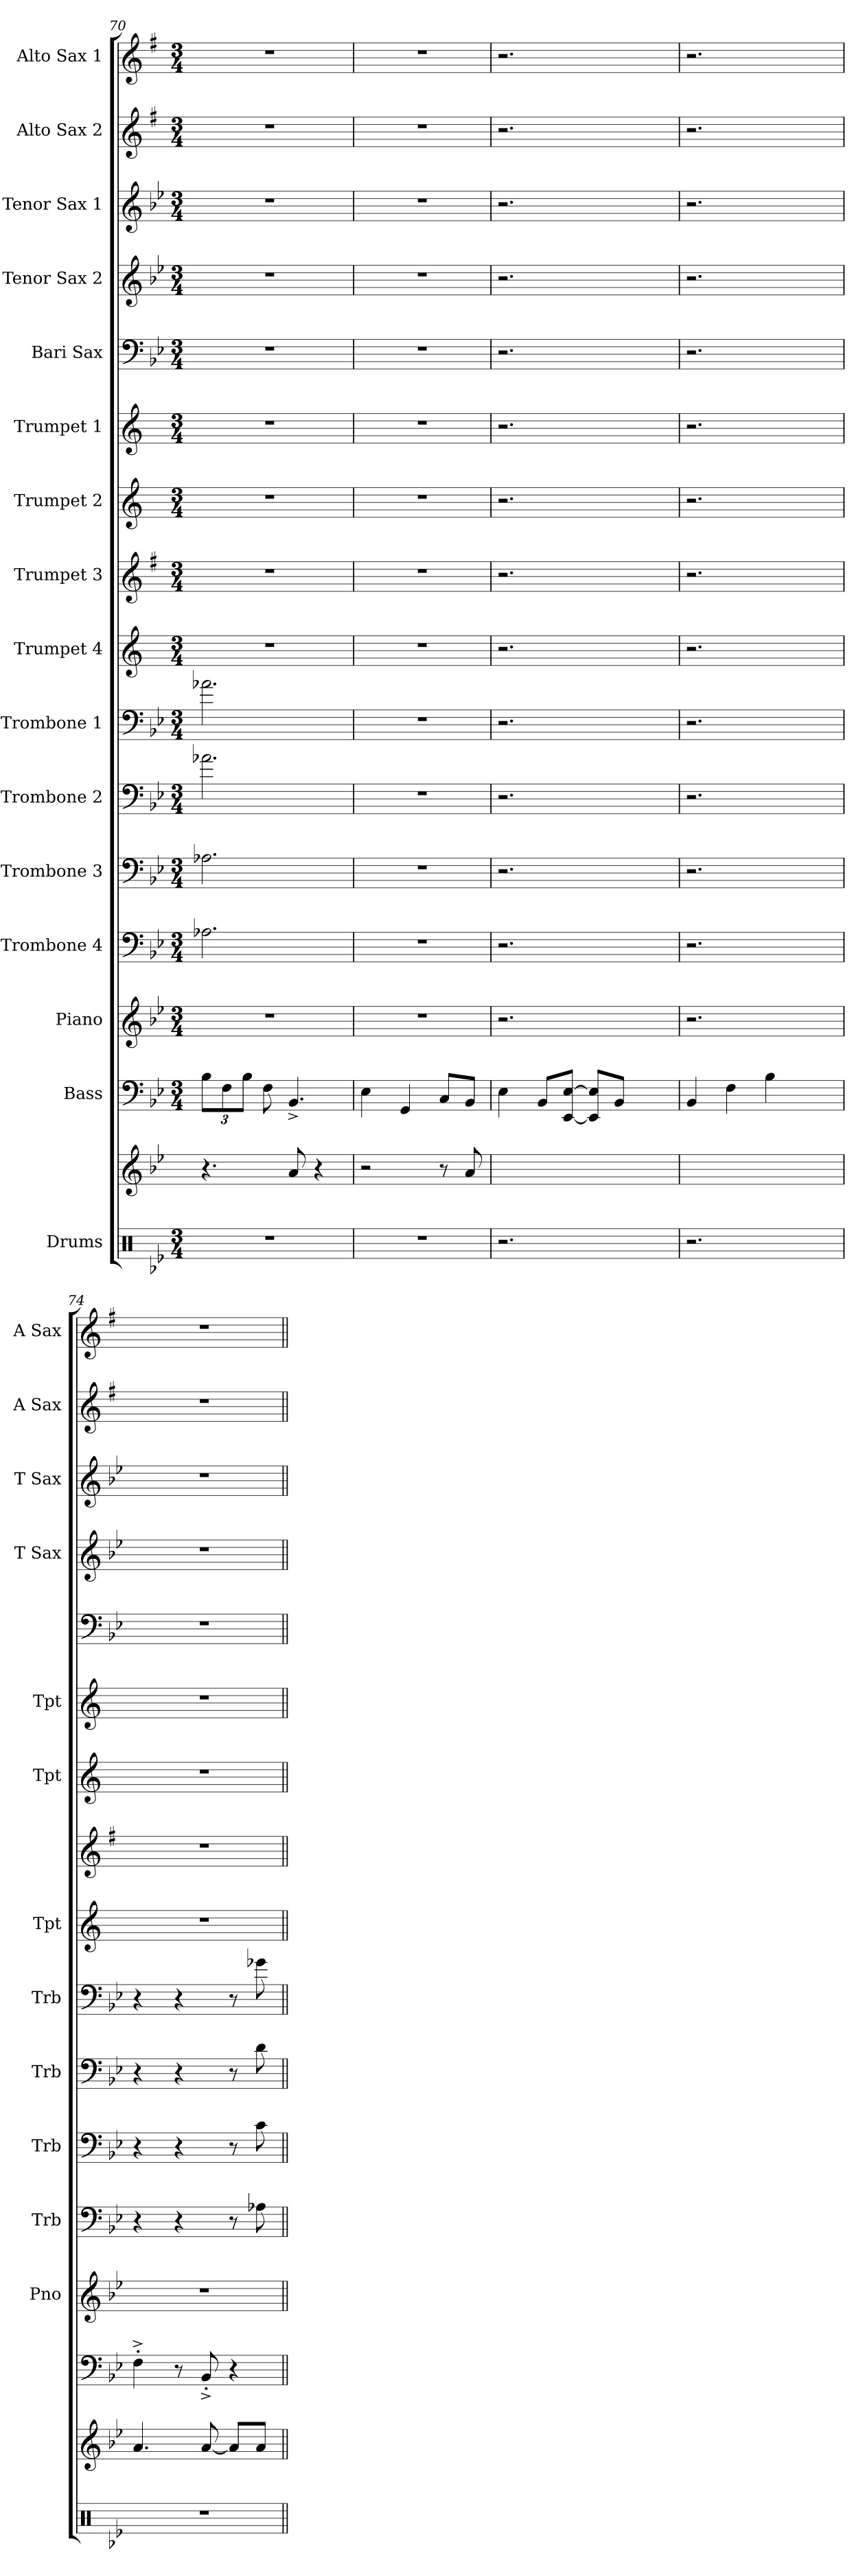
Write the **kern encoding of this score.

**kern	**kern	**kern	**kern	**kern	**kern	**kern	**kern	**kern	**kern	**kern	**kern	**kern	**kern	**kern	**kern	**kern
*part17	*part16	*part15	*part14	*part13	*part12	*part11	*part10	*part9	*part8	*part7	*part6	*part5	*part4	*part3	*part2	*part1
*staff17	*staff16	*staff15	*staff14	*staff13	*staff12	*staff11	*staff10	*staff9	*staff8	*staff7	*staff6	*staff5	*staff4	*staff3	*staff2	*staff1
*I"Drums	*	*I"Bass	*I"Piano	*I"Trombone 4	*I"Trombone 3	*I"Trombone 2	*I"Trombone 1	*I"Trumpet 4	*I"Trumpet 3	*I"Trumpet 2	*I"Trumpet 1	*I"Bari Sax	*I"Tenor Sax 2	*I"Tenor Sax 1	*I"Alto Sax 2	*I"Alto Sax 1
*	*	*	*I'Pno	*I'Trb	*I'Trb	*I'Trb	*I'Trb	*I'Tpt	*	*I'Tpt	*I'Tpt	*	*I'T Sax	*I'T Sax	*I'A Sax	*I'A Sax
*clefX	*clefG2	*clefF4	*clefG2	*clefF4	*clefF4	*clefF4	*clefF4	*clefG2	*clefG2	*clefG2	*clefG2	*clefF4	*clefG2	*clefG2	*clefG2	*clefG2
*	*	*ITrd7c12	*	*	*	*	*	*ITrd1c2	*ITrd5c9	*ITrd1c2	*ITrd1c2	*ITrd8c14	*ITrd8c14	*ITrd8c14	*ITrd5c9	*ITrd5c9
*k[b-e-]	*k[b-e-]	*k[b-e-]	*k[b-e-]	*k[b-e-]	*k[b-e-]	*k[b-e-]	*k[b-e-]	*k[b-e-]	*k[b-e-]	*k[b-e-]	*k[b-e-]	*k[b-e-]	*k[b-e-]	*k[b-e-]	*k[b-e-]	*k[b-e-]
*B-:	*B-:	*B-:	*B-:	*B-:	*B-:	*B-:	*B-:	*B-:	*B-:	*B-:	*B-:	*B-:	*B-:	*B-:	*B-:	*B-:
*M3/4	*	*M3/4	*M3/4	*M3/4	*M3/4	*M3/4	*M3/4	*M3/4	*M3/4	*M3/4	*M3/4	*M3/4	*M3/4	*M3/4	*M3/4	*M3/4
=70	=70	=70	=70	=70	=70	=70	=70	=70	=70	=70	=70	=70	=70	=70	=70	=70
2.r	4.r	12BB-\L	2.r	2.A-X\	2.A-X\	2.a-X\	2.a-X\	2.r	2.r	2.r	2.r	2.r	2.r	2.r	2.r	2.r
.	.	12FF\	.	.	.	.	.	.	.	.	.	.	.	.	.	.
.	.	12BB-\J	.	.	.	.	.	.	.	.	.	.	.	.	.	.
.	.	8FF\	.	.	.	.	.	.	.	.	.	.	.	.	.	.
.	8a/	4.BBB-^</	.	.	.	.	.	.	.	.	.	.	.	.	.	.
.	4r	.	.	.	.	.	.	.	.	.	.	.	.	.	.	.
=71	=71	=71	=71	=71	=71	=71	=71	=71	=71	=71	=71	=71	=71	=71	=71	=71
2.r	2r	4EE-\	2.r	2.r	2.r	2.r	2.r	2.r	2.r	2.r	2.r	2.r	2.r	2.r	2.r	2.r
.	.	4GGG/	.	.	.	.	.	.	.	.	.	.	.	.	.	.
.	8r	8CC/L	.	.	.	.	.	.	.	.	.	.	.	.	.	.
.	8a/	8BBB-/J	.	.	.	.	.	.	.	.	.	.	.	.	.	.
=72	=72	=72	=72	=72	=72	=72	=72	=72	=72	=72	=72	=72	=72	=72	=72	=72
2.r	1ryy	4EE-\	2.r	2.r	2.r	2.r	2.r	2.r	2.r	2.r	2.r	2.r	2.r	2.r	2.r	2.r
.	.	8BBB-/L	.	.	.	.	.	.	.	.	.	.	.	.	.	.
.	.	[8EEE-/ [8EE-/J	.	.	.	.	.	.	.	.	.	.	.	.	.	.
.	.	8EEE-/] 8EE-/]L	.	.	.	.	.	.	.	.	.	.	.	.	.	.
.	.	8BBB-/J	.	.	.	.	.	.	.	.	.	.	.	.	.	.
4ryy	.	4ryy	4ryy	4ryy	4ryy	4ryy	4ryy	4ryy	4ryy	4ryy	4ryy	4ryy	4ryy	4ryy	4ryy	4ryy
=73	=73	=73	=73	=73	=73	=73	=73	=73	=73	=73	=73	=73	=73	=73	=73	=73
2.r	1ryy	4BBB-/	2.r	2.r	2.r	2.r	2.r	2.r	2.r	2.r	2.r	2.r	2.r	2.r	2.r	2.r
.	.	4FF\	.	.	.	.	.	.	.	.	.	.	.	.	.	.
.	.	4BB-\	.	.	.	.	.	.	.	.	.	.	.	.	.	.
4ryy	.	4ryy	4ryy	4ryy	4ryy	4ryy	4ryy	4ryy	4ryy	4ryy	4ryy	4ryy	4ryy	4ryy	4ryy	4ryy
=74	=74	=74	=74	=74	=74	=74	=74	=74	=74	=74	=74	=74	=74	=74	=74	=74
2.r	4.a/	4FF^>'>\	2.r	4r	4r	4r	4r	2.r	2.r	2.r	2.r	2.r	2.r	2.r	2.r	2.r
.	.	8r	.	4r	4r	4r	4r	.	.	.	.	.	.	.	.	.
.	[8a/	8BBB-^<'</	.	.	.	.	.	.	.	.	.	.	.	.	.	.
.	8a/L]	4r	.	8r	8r	8r	8r	.	.	.	.	.	.	.	.	.
.	8a/J	.	.	8A-X\	8c\	8d\	8g-X\	.	.	.	.	.	.	.	.	.
=||	=||	=||	=||	=||	=||	=||	=||	=||	=||	=||	=||	=||	=||	=||	=||	=||
*-	*-	*-	*-	*-	*-	*-	*-	*-	*-	*-	*-	*-	*-	*-	*-	*-
